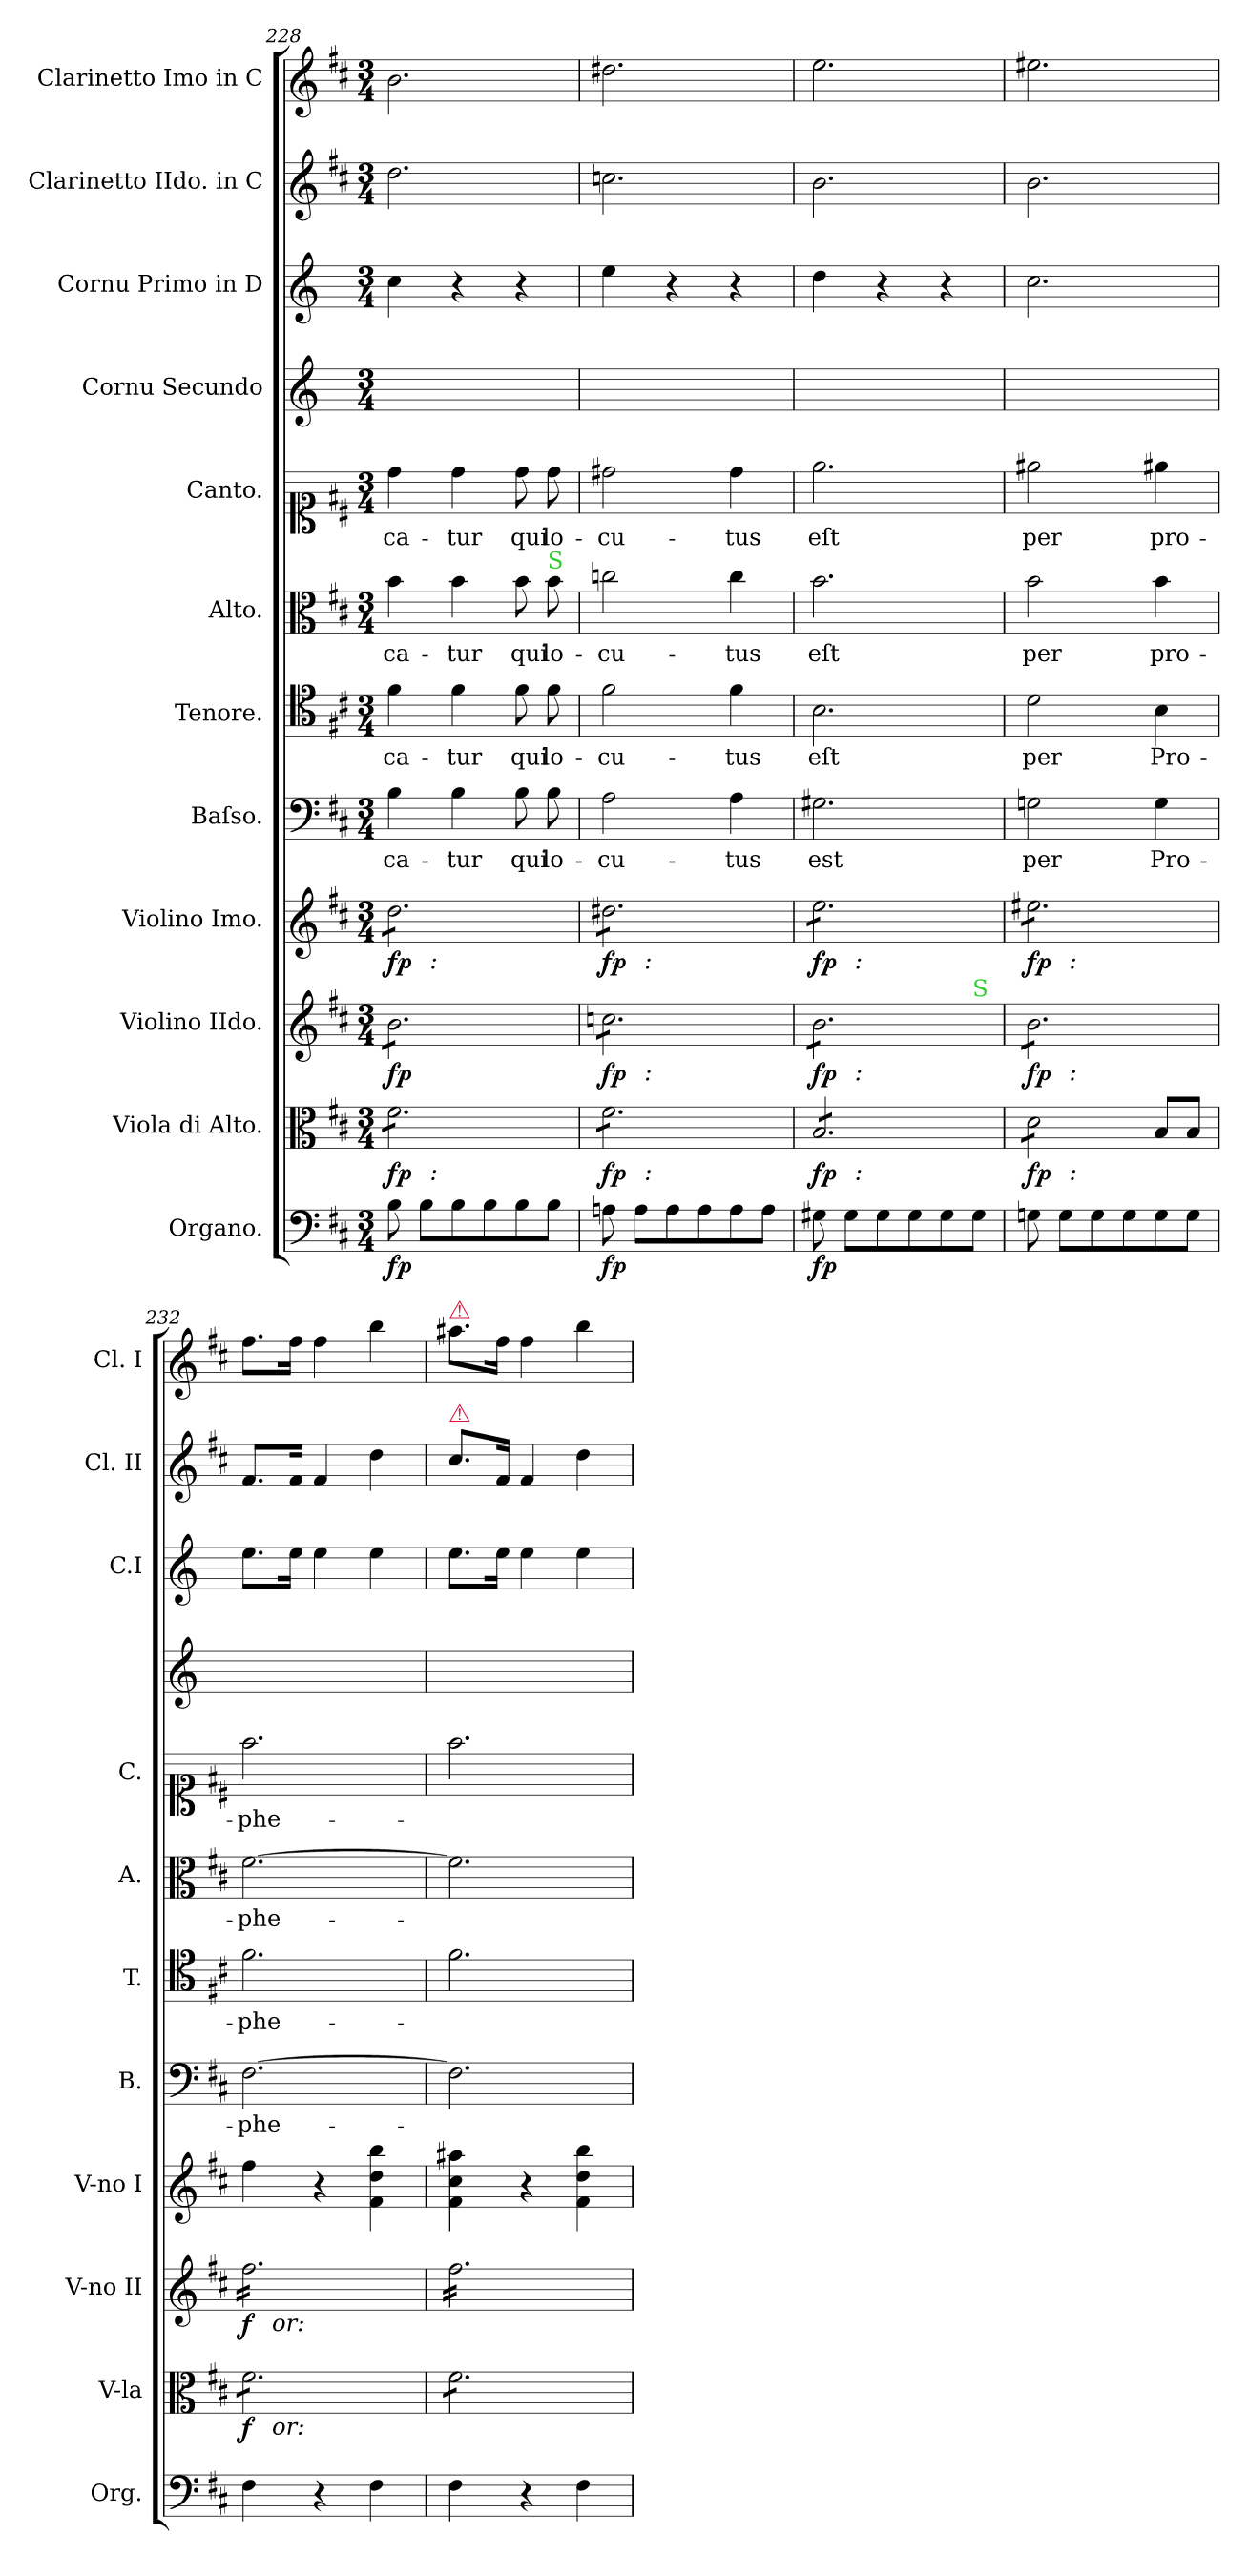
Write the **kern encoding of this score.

**kern	**dynam	**kern	**dynam	**kern	**dynam	**kern	**dynam	**kern	**text	**kern	**text	**kern	**text	**kern	**text	**kern	**kern	**kern	**kern
*part12	*part12	*part11	*part11	*part10	*part10	*part9	*part9	*part8	*part8	*part7	*part7	*part6	*part6	*part5	*part5	*part4	*part3	*part2	*part1
*staff12	*staff12	*staff11	*staff11	*staff10	*staff10	*staff9	*staff9	*staff8	*staff8	*staff7	*staff7	*staff6	*staff6	*staff5	*staff5	*staff4	*staff3	*staff2	*staff1
*I"Organo.	*	*I"Viola di Alto.	*	*I"Violino IIdo.	*	*I"Violino Imo.	*	*I"Baſso.	*	*I"Tenore.	*	*I"Alto.	*	*I"Canto.	*	*I"Cornu Secundo	*I"Cornu Primo in D	*I"Clarinetto IIdo. in C	*I"Clarinetto Imo in C
*I'Org.	*	*I'V-la	*	*I'V-no II	*	*I'V-no I	*	*I'B.	*	*I'T.	*	*I'A.	*	*I'C.	*	*	*I'C.I	*I'Cl. II	*I'Cl. I
*clefF4	*	*clefC3	*	*clefG2	*	*clefG2	*	*clefF4	*	*clefC4	*	*clefC3	*	*clefC1	*	*clefG2	*clefG2	*clefG2	*clefG2
*	*	*	*	*	*	*	*	*	*	*	*	*	*	*	*	*ITrd6c10	*ITrd6c10	*	*
*k[f#c#]	*	*k[f#c#]	*	*k[f#c#]	*	*k[f#c#]	*	*k[f#c#]	*	*k[f#c#]	*	*k[f#c#]	*	*k[f#c#]	*	*k[f#c#]	*k[f#c#]	*k[f#c#]	*k[f#c#]
*M3/4	*	*M3/4	*	*M3/4	*	*M3/4	*	*M3/4	*	*M3/4	*	*M3/4	*	*M3/4	*	*M3/4	*M3/4	*M3/4	*M3/4
=228	=228	=228	=228	=228	=228	=228	=228	=228	=228	=228	=228	=228	=228	=228	=228	=228	=228	=228	=228
!	!	!	!LO:DY:b:t=%s &colon;	!	!LO:DY:b	!	!LO:DY:b:t=%s &colon;	!	!	!	!	!	!	!	!	!	!	!	!
*	*	*tremolo	*	*	*	*	*	*	*	*	*	*	*	*	*	*	*	*	*
*	*	*	*	*tremolo	*	*	*	*	*	*	*	*	*	*	*	*	*	*	*
*	*	*	*	*	*	*tremolo	*	*	*	*	*	*	*	*	*	*	*	*	*
8B\	fp	8f#\L	fp	8b\L	fp	8dd\L	fp	4B\	-ca-	4f#\	-ca-	4b\	-ca-	4dd\	-ca-	2.ryy	4d\	2.dd\	2.b\
8B\L	.	8f#\	.	8b\	.	8dd\	.	.	.	.	.	.	.	.	.	.	.	.	.
8B\	.	8f#\	.	8b\	.	8dd\	.	4B\	-tur	4f#\	-tur	4b\	-tur	4dd\	-tur	.	4r	.	.
8B\	.	8f#\	.	8b\	.	8dd\	.	.	.	.	.	.	.	.	.	.	.	.	.
8B\	.	8f#\	.	8b\	.	8dd\	.	8B\	qui	8f#\	qui	8b\	qui	8dd\	qui	.	4r	.	.
!	!	!	!	!	!	!	!	!	!	!	!	!LO:TX:a:color=limegreen:t=S	!	!	!	!	!	!	!
8B\J	.	8f#\J	.	8b\J	.	8dd\J	.	8B\	lo-	8f#\	lo-	8b\	lo-	8dd\	lo-	.	.	.	.
=229	=229	=229	=229	=229	=229	=229	=229	=229	=229	=229	=229	=229	=229	=229	=229	=229	=229	=229	=229
!	!	!	!LO:DY:b:t=%s &colon;	!	!LO:DY:b:t=%s &colon;	!	!LO:DY:b:t=%s &colon;	!	!	!	!	!	!	!	!	!	!	!	!
8An\	fp	8f#\L	fp	8ccn\L	fp	8dd#X\L	fp	2A\	-cu-	2f#\	-cu-	2ccn\	-cu-	2dd#X\	-cu-	2.ryy	4f#\	2.ccn\	2.dd#X\
8A\L	.	8f#\	.	8ccn\	.	8dd#X\	.	.	.	.	.	.	.	.	.	.	.	.	.
8A\	.	8f#\	.	8ccn\	.	8dd#X\	.	.	.	.	.	.	.	.	.	.	4r	.	.
8A\	.	8f#\	.	8ccn\	.	8dd#X\	.	.	.	.	.	.	.	.	.	.	.	.	.
8A\	.	8f#\	.	8ccn\	.	8dd#X\	.	4A\	-tus	4f#\	-tus	4cc\	-tus	4dd#\	-tus	.	4r	.	.
8A\J	.	8f#\J	.	8ccn\J	.	8dd#X\J	.	.	.	.	.	.	.	.	.	.	.	.	.
=230	=230	=230	=230	=230	=230	=230	=230	=230	=230	=230	=230	=230	=230	=230	=230	=230	=230	=230	=230
!	!	!	!LO:DY:b:t=%s &colon;	!	!LO:DY:b:t=%s &colon;	!	!LO:DY:b:t=%s &colon;	!	!	!	!	!	!	!	!	!	!	!	!
*	*	*	*	*^	*	*	*	*	*	*	*	*	*	*	*	*	*	*	*
8G#X\	fp	8B/L	fp	8b\L	2ryy	fp	8ee\L	fp	2.G#X\	est	2.B\	eſt	2.b\	eſt	2.ee\	eſt	2.ryy	4e\	2.b\	2.ee\
8G#\L	.	8B/	.	8b\	.	.	8ee\	.	.	.	.	.	.	.	.	.	.	.	.	.
8G#\	.	8B/	.	8b\	.	.	8ee\	.	.	.	.	.	.	.	.	.	.	4r	.	.
8G#\	.	8B/	.	8b\	.	.	8ee\	.	.	.	.	.	.	.	.	.	.	.	.	.
8G#\	.	8B/	.	8b\	8ryy	.	8ee\	.	.	.	.	.	.	.	.	.	.	4r	.	.
!	!	!	!	!	!LO:TX:a:color=limegreen:t=S	!	!	!	!	!	!	!	!	!	!	!	!	!	!	!
8G#\J	.	8B/J	.	8b\J	8ryy	.	8ee\J	.	.	.	.	.	.	.	.	.	.	.	.	.
=231	=231	=231	=231	=231	=231	=231	=231	=231	=231	=231	=231	=231	=231	=231	=231	=231	=231	=231	=231	=231
!	!	!	!LO:DY:b:t=%s &colon;	!	!	!LO:DY:b:t=%s &colon;	!	!LO:DY:b:t=%s &colon;	!	!	!	!	!	!	!	!	!	!	!	!
*	*	*	*	*v	*v	*	*	*	*	*	*	*	*	*	*	*	*	*	*	*
8Gn\	.	8d\L	fp	8b\L	fp	8ee#X\L	fp	2Gn\	per	2d\	per	2b\	per	2ee#X\	per	2.ryy	2.d\	2.b\	2.ee#X\
8G\L	.	8d\	.	8b\	.	8ee#X\	.	.	.	.	.	.	.	.	.	.	.	.	.
8G\	.	8d\	.	8b\	.	8ee#X\	.	.	.	.	.	.	.	.	.	.	.	.	.
8G\	.	8d\J	.	8b\	.	8ee#X\	.	.	.	.	.	.	.	.	.	.	.	.	.
*	*	*Xtremolo	*	*	*	*	*	*	*	*	*	*	*	*	*	*	*	*	*
8G\	.	8B/L	.	8b\	.	8ee#X\	.	4G\	Pro-	4B\	Pro-	4b\	pro-	4ee#X\	pro-	.	.	.	.
8G\J	.	8B/J	.	8b\J	.	8ee#X\J	.	.	.	.	.	.	.	.	.	.	.	.	.
*	*	*	*	*	*	*Xtremolo	*	*	*	*	*	*	*	*	*	*	*	*	*
=232	=232	=232	=232	=232	=232	=232	=232	=232	=232	=232	=232	=232	=232	=232	=232	=232	=232	=232	=232
!	!	!	!LO:DY:b:t=%s or&colon;	!	!LO:DY:b:t=%s or&colon;	!	!	!	!	!	!	!	!	!	!	!	!	!	!
*	*	*tremolo	*	*	*	*	*	*	*	*	*	*	*	*	*	*	*	*	*
4F#\	.	8f#\L	f	16ff#\LL	f	4ff#\	.	[2.F#\	-phe-	2.f#\	-phe-	[2.f#\	-phe-	2.ff#\	-phe-	2.ryy	8.f#\L	8.f#/L	8.ff#\L
.	.	.	.	16ff#\	.	.	.	.	.	.	.	.	.	.	.	.	.	.	.
.	.	8f#\	.	16ff#\	.	.	.	.	.	.	.	.	.	.	.	.	.	.	.
.	.	.	.	16ff#\	.	.	.	.	.	.	.	.	.	.	.	.	16f#\Jk	16f#/Jk	16ff#\Jk
4r	.	8f#\	.	16ff#\	.	4r	.	.	.	.	.	.	.	.	.	.	4f#\	4f#/	4ff#\
.	.	.	.	16ff#\	.	.	.	.	.	.	.	.	.	.	.	.	.	.	.
.	.	8f#\	.	16ff#\	.	.	.	.	.	.	.	.	.	.	.	.	.	.	.
.	.	.	.	16ff#\	.	.	.	.	.	.	.	.	.	.	.	.	.	.	.
4F#\	.	8f#\	.	16ff#\	.	4f#\ 4dd\ 4bb\	.	.	.	.	.	.	.	.	.	.	4f#\	4dd\	4bb\
.	.	.	.	16ff#\	.	.	.	.	.	.	.	.	.	.	.	.	.	.	.
.	.	8f#\J	.	16ff#\	.	.	.	.	.	.	.	.	.	.	.	.	.	.	.
.	.	.	.	16ff#\JJ	.	.	.	.	.	.	.	.	.	.	.	.	.	.	.
=233	=233	=233	=233	=233	=233	=233	=233	=233	=233	=233	=233	=233	=233	=233	=233	=233	=233	=233	=233
!	!	!	!	!	!	!	!	!	!	!	!	!	!	!	!	!	!	!	!LO:TX:a:color=crimson:t=⚠
!	!	!	!	!	!	!	!	!	!	!	!	!	!	!	!	!	!	!LO:TX:a:color=crimson:t=⚠	!
4F#\	.	8f#\L	.	16ff#\LL	.	4f#\ 4cc#\ 4aa#X\	.	2.F#\]	.	2.f#\	.	2.f#\]	.	2.ff#\	.	2.ryy	8.f#\L	8.cc#\L	8.aa#X\L
.	.	.	.	16ff#\	.	.	.	.	.	.	.	.	.	.	.	.	.	.	.
.	.	8f#\	.	16ff#\	.	.	.	.	.	.	.	.	.	.	.	.	.	.	.
.	.	.	.	16ff#\	.	.	.	.	.	.	.	.	.	.	.	.	16f#\Jk	16f#/Jk	16ff#\Jk
4r	.	8f#\	.	16ff#\	.	4r	.	.	.	.	.	.	.	.	.	.	4f#\	4f#/	4ff#\
.	.	.	.	16ff#\	.	.	.	.	.	.	.	.	.	.	.	.	.	.	.
.	.	8f#\	.	16ff#\	.	.	.	.	.	.	.	.	.	.	.	.	.	.	.
.	.	.	.	16ff#\	.	.	.	.	.	.	.	.	.	.	.	.	.	.	.
4F#\	.	8f#\	.	16ff#\	.	4f#\ 4dd\ 4bb\	.	.	.	.	.	.	.	.	.	.	4f#\	4dd\	4bb\
.	.	.	.	16ff#\	.	.	.	.	.	.	.	.	.	.	.	.	.	.	.
.	.	8f#\J	.	16ff#\	.	.	.	.	.	.	.	.	.	.	.	.	.	.	.
*	*	*Xtremolo	*	*	*	*	*	*	*	*	*	*	*	*	*	*	*	*	*
.	.	.	.	16ff#\JJ	.	.	.	.	.	.	.	.	.	.	.	.	.	.	.
*	*	*	*	*Xtremolo	*	*	*	*	*	*	*	*	*	*	*	*	*	*	*
=	=	=	=	=	=	=	=	=	=	=	=	=	=	=	=	=	=	=	=
*-	*-	*-	*-	*-	*-	*-	*-	*-	*-	*-	*-	*-	*-	*-	*-	*-	*-	*-	*-
